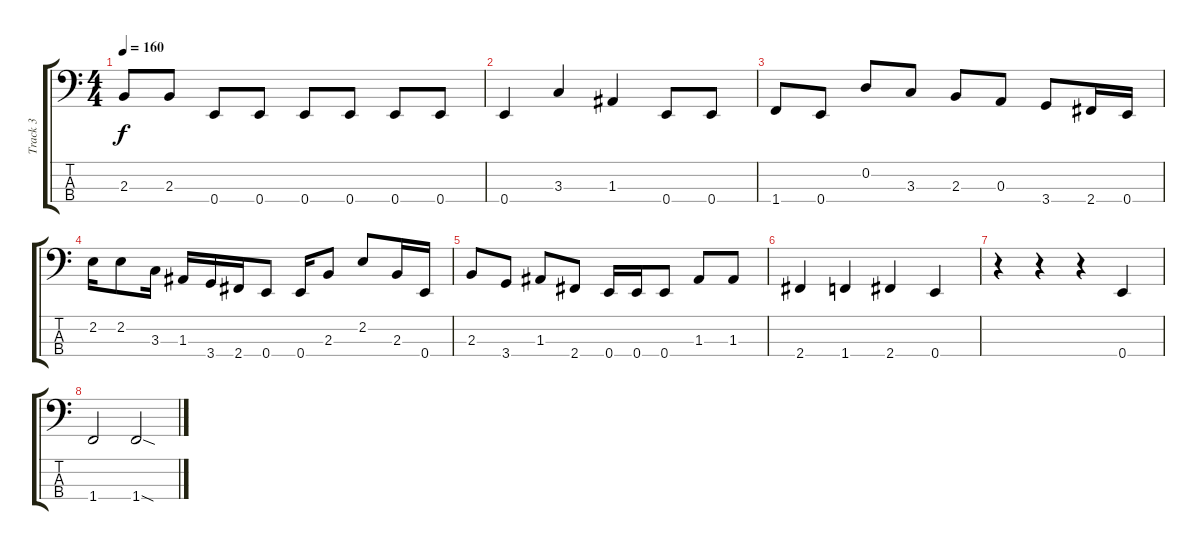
\track ("Track 3" "Track 3") {instrument electricbasspick}
\staff {score tabs}
\tuning (G2 D2 A1 E1) {hide}
\ts (4 4)
\tempo 160
\clef f4
\ks c
2.3.8{dy f} 2.3.8 0.4.8 0.4.8 0.4.8 0.4.8 0.4.8 0.4.8 |
0.4.4 3.3.4 1.3.4 0.4.8 0.4.8 |
1.4.8 0.4.8 0.2.8 3.3.8 2.3.8 0.3.8 3.4.8 2.4.16 0.4.16 |
2.2.16 2.2.8 3.3.16 1.3.16 3.4.16 2.4.16 0.4.8 0.4.16 2.3.8 2.2.8 2.3.16 0.4.16 |
2.3.8 3.4.8 1.3.8 2.4.8 0.4.16 0.4.16 0.4.8 1.3.8 1.3.8 |
2.4.4 1.4.4 2.4.4 0.4.4 |
r.4 r.4 r.4 0.4.4 |
1.4.2 1.4{sod}.2
